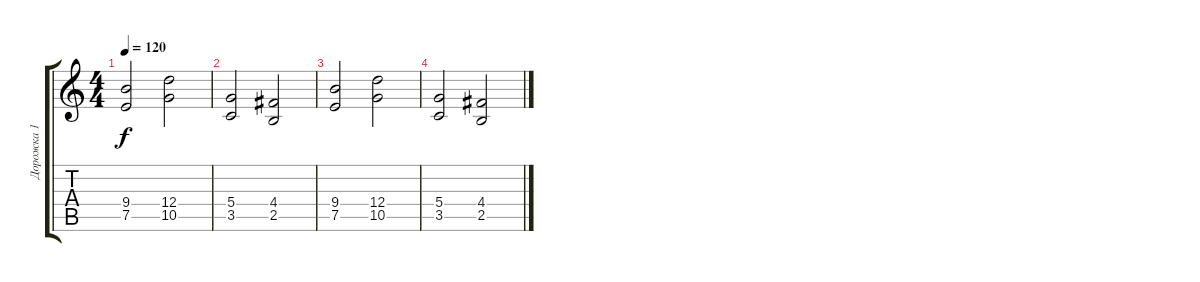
\track ("Дорожка 1" "Дорожка 1") {instrument electricguitarjazz}
\staff {score tabs}
\tuning (E4 B3 G3 D3 A2 E2) {hide}
\ts (4 4)
\tempo 120
\clef g2
\ks c
(9.4 7.5).2{dy f volume 10 instrument distortionguitar} (12.4 10.5).2{volume 10 instrument distortionguitar} |
(5.4 3.5).2{volume 10 instrument distortionguitar} (4.4 2.5).2{volume 10 instrument distortionguitar} |
(9.4 7.5).2{volume 10 instrument distortionguitar} (12.4 10.5).2{volume 10 instrument distortionguitar} |
(5.4 3.5).2{volume 10 instrument distortionguitar} (4.4 2.5).2{volume 10 instrument distortionguitar}
